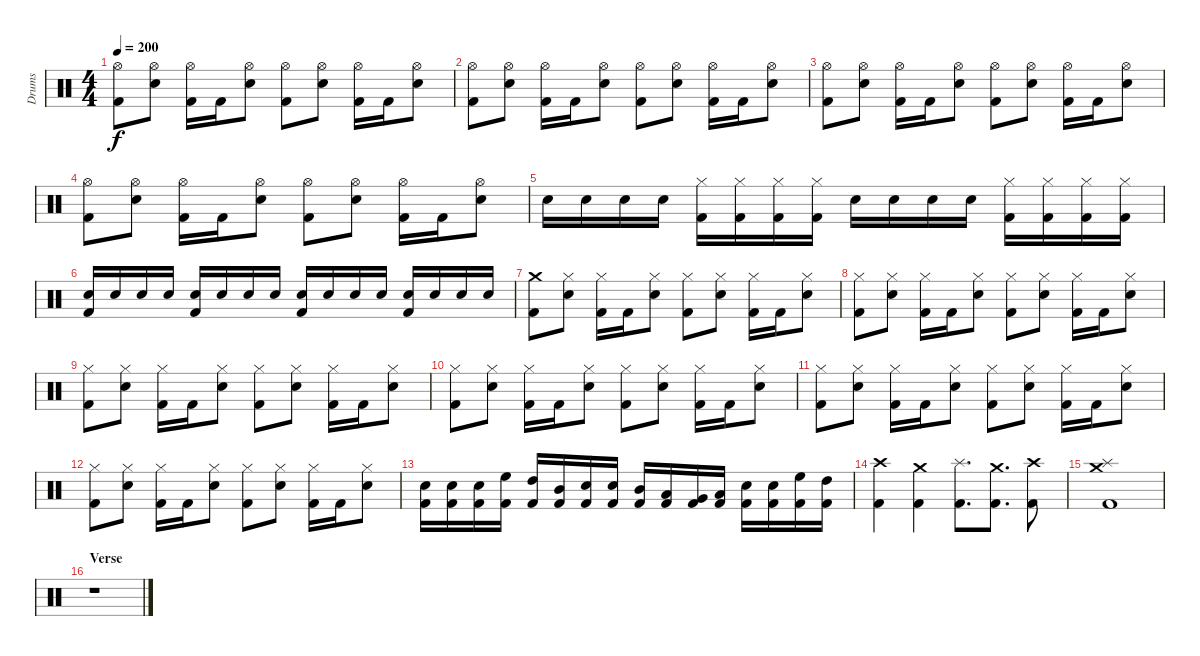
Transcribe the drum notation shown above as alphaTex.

\track ("Drums" "Drums") {instrument percussion}
\staff {score}
\articulation defaults
\ts (4 4)
\tempo 200
\clef neutral
\ks c
("Kick (hit) 2" "Hi-Hat (open)").8{dy f} ("Snare (hit) 2" "Hi-Hat (open)").8 ("Kick (hit) 2" "Hi-Hat (open)").16 "Kick (hit) 2".16 ("Snare (hit) 2" "Hi-Hat (open)").8 ("Kick (hit) 2" "Hi-Hat (open)").8 ("Snare (hit) 2" "Hi-Hat (open)").8 ("Kick (hit) 2" "Hi-Hat (open)").16 "Kick (hit) 2".16 ("Snare (hit) 2" "Hi-Hat (open)").8 |
("Kick (hit) 2" "Hi-Hat (open)").8 ("Snare (hit) 2" "Hi-Hat (open)").8 ("Kick (hit) 2" "Hi-Hat (open)").16 "Kick (hit) 2".16 ("Snare (hit) 2" "Hi-Hat (open)").8 ("Kick (hit) 2" "Hi-Hat (open)").8 ("Snare (hit) 2" "Hi-Hat (open)").8 ("Kick (hit) 2" "Hi-Hat (open)").16 "Kick (hit) 2".16 ("Snare (hit) 2" "Hi-Hat (open)").8 |
("Kick (hit) 2" "Hi-Hat (open)").8 ("Snare (hit) 2" "Hi-Hat (open)").8 ("Kick (hit) 2" "Hi-Hat (open)").16 "Kick (hit) 2".16 ("Snare (hit) 2" "Hi-Hat (open)").8 ("Kick (hit) 2" "Hi-Hat (open)").8 ("Snare (hit) 2" "Hi-Hat (open)").8 ("Kick (hit) 2" "Hi-Hat (open)").16 "Kick (hit) 2".16 ("Snare (hit) 2" "Hi-Hat (open)").8 |
("Kick (hit) 2" "Hi-Hat (open)").8 ("Snare (hit) 2" "Hi-Hat (open)").8 ("Kick (hit) 2" "Hi-Hat (open)").16 "Kick (hit) 2".16 ("Snare (hit) 2" "Hi-Hat (open)").8 ("Kick (hit) 2" "Hi-Hat (open)").8 ("Snare (hit) 2" "Hi-Hat (open)").8 ("Kick (hit) 2" "Hi-Hat (open)").16 "Kick (hit) 2".16 ("Snare (hit) 2" "Hi-Hat (open)").8 |
"Snare (hit) 2".16 "Snare (hit) 2".16 "Snare (hit) 2".16 "Snare (hit) 2".16 ("Kick (hit) 2" "Hi-Hat (closed)").16 ("Kick (hit) 2" "Hi-Hat (closed)").16 ("Kick (hit) 2" "Hi-Hat (closed)").16 ("Kick (hit) 2" "Hi-Hat (closed)").16 "Snare (hit) 2".16 "Snare (hit) 2".16 "Snare (hit) 2".16 "Snare (hit) 2".16 ("Kick (hit) 2" "Hi-Hat (closed)").16 ("Kick (hit) 2" "Hi-Hat (closed)").16 ("Kick (hit) 2" "Hi-Hat (closed)").16 ("Kick (hit) 2" "Hi-Hat (closed)").16 |
("Kick (hit) 2" "Snare (hit) 2").16 "Snare (hit) 2".16 "Snare (hit) 2".16 "Snare (hit) 2".16 ("Kick (hit) 2" "Snare (hit) 2").16 "Snare (hit) 2".16 "Snare (hit) 2".16 "Snare (hit) 2".16 ("Kick (hit) 2" "Snare (hit) 2").16 "Snare (hit) 2".16 "Snare (hit) 2".16 "Snare (hit) 2".16 ("Kick (hit) 2" "Snare (hit) 2").16 "Snare (hit) 2".16 "Snare (hit) 2".16 "Snare (hit) 2".16 |
("Kick (hit) 2" "Crash medium (hit)").8 ("Snare (hit) 2" "Hi-Hat (closed)").8 ("Kick (hit) 2" "Hi-Hat (closed)").16 "Kick (hit) 2".16 ("Snare (hit) 2" "Hi-Hat (closed)").8 ("Kick (hit) 2" "Hi-Hat (closed)").8 ("Snare (hit) 2" "Hi-Hat (closed)").8 ("Kick (hit) 2" "Hi-Hat (closed)").16 "Kick (hit) 2".16 ("Snare (hit) 2" "Hi-Hat (closed)").8 |
("Kick (hit) 2" "Hi-Hat (closed)").8 ("Snare (hit) 2" "Hi-Hat (closed)").8 ("Kick (hit) 2" "Hi-Hat (closed)").16 "Kick (hit) 2".16 ("Snare (hit) 2" "Hi-Hat (closed)").8 ("Kick (hit) 2" "Hi-Hat (closed)").8 ("Snare (hit) 2" "Hi-Hat (closed)").8 ("Kick (hit) 2" "Hi-Hat (closed)").16 "Kick (hit) 2".16 ("Snare (hit) 2" "Hi-Hat (closed)").8 |
("Kick (hit) 2" "Hi-Hat (closed)").8 ("Snare (hit) 2" "Hi-Hat (closed)").8 ("Kick (hit) 2" "Hi-Hat (closed)").16 "Kick (hit) 2".16 ("Snare (hit) 2" "Hi-Hat (closed)").8 ("Kick (hit) 2" "Hi-Hat (closed)").8 ("Snare (hit) 2" "Hi-Hat (closed)").8 ("Kick (hit) 2" "Hi-Hat (closed)").16 "Kick (hit) 2".16 ("Snare (hit) 2" "Hi-Hat (closed)").8 |
("Kick (hit) 2" "Hi-Hat (closed)").8 ("Snare (hit) 2" "Hi-Hat (closed)").8 ("Kick (hit) 2" "Hi-Hat (closed)").16 "Kick (hit) 2".16 ("Snare (hit) 2" "Hi-Hat (closed)").8 ("Kick (hit) 2" "Hi-Hat (closed)").8 ("Snare (hit) 2" "Hi-Hat (closed)").8 ("Kick (hit) 2" "Hi-Hat (closed)").16 "Kick (hit) 2".16 ("Snare (hit) 2" "Hi-Hat (closed)").8 |
("Kick (hit) 2" "Hi-Hat (closed)").8 ("Snare (hit) 2" "Hi-Hat (closed)").8 ("Kick (hit) 2" "Hi-Hat (closed)").16 "Kick (hit) 2".16 ("Snare (hit) 2" "Hi-Hat (closed)").8 ("Kick (hit) 2" "Hi-Hat (closed)").8 ("Snare (hit) 2" "Hi-Hat (closed)").8 ("Kick (hit) 2" "Hi-Hat (closed)").16 "Kick (hit) 2".16 ("Snare (hit) 2" "Hi-Hat (closed)").8 |
("Kick (hit) 2" "Hi-Hat (closed)").8 ("Snare (hit) 2" "Hi-Hat (closed)").8 ("Kick (hit) 2" "Hi-Hat (closed)").16 "Kick (hit) 2".16 ("Snare (hit) 2" "Hi-Hat (closed)").8 ("Kick (hit) 2" "Hi-Hat (closed)").8 ("Snare (hit) 2" "Hi-Hat (closed)").8 ("Kick (hit) 2" "Hi-Hat (closed)").16 "Kick (hit) 2".16 ("Snare (hit) 2" "Hi-Hat (closed)").8 |
("Kick (hit) 2" "Snare (hit) 2").16 ("Kick (hit) 2" "Snare (hit) 2").16 ("Kick (hit) 2" "Snare (hit) 2").16 ("Kick (hit) 2" "High Floor Tom (hit)").16 ("Kick (hit) 2" "High Tom (hit)").16 ("Kick (hit) 2" "Mid Tom (hit)").16 ("Kick (hit) 2" "Snare (hit) 2").16 ("Kick (hit) 2" "Snare (hit) 2").16 ("Kick (hit) 2" "Mid Tom (hit)").16 ("Kick (hit) 2" "Low Tom (hit)").16 ("Kick (hit) 2" "Very Low Tom (hit)").16 ("Kick (hit) 2" "Low Floor Tom (hit)").16 ("Kick (hit) 2" "Snare (hit) 2").16 ("Kick (hit) 2" "Snare (hit) 2").16 ("Kick (hit) 2" "High Floor Tom (hit)").16 ("Kick (hit) 2" "High Tom (hit)").16 |
("Kick (hit) 2" "Crash high (hit)").4 ("Kick (hit) 2" "Crash medium (hit)").4 ("Kick (hit) 2" "Splash (hit)").8{d} ("Kick (hit) 2" "Crash medium (hit)").8{d} ("Kick (hit) 2" "Crash high (hit)").8 |
("Kick (hit) 2" "Splash (hit)" "Crash medium (hit)").1 |
\section ("" "Verse")
r.1
